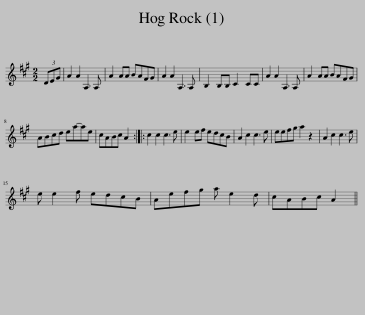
X:1
L:1/8
M:2/2
I:linebreak $
K:A
V:1 treble
V:1
 (3DEG | A2 A2 A,3 A, | A2 AA BAFG | A2 A2 A,3 A, | B,2 B,B, C2 CC | %5
 A2 A2 A,3 A, | A2 AA BAFG |$ ABcd ea-ae | cABc A2 :: c2 c2 c3 e | %10
 e2 ef edcB | A2 c2 c3 e | eefg a2 z2 | A2 c2 c3 e |$ e e2 f edcB | %15
 Aefg a e2 d | cABc A2 || %17
